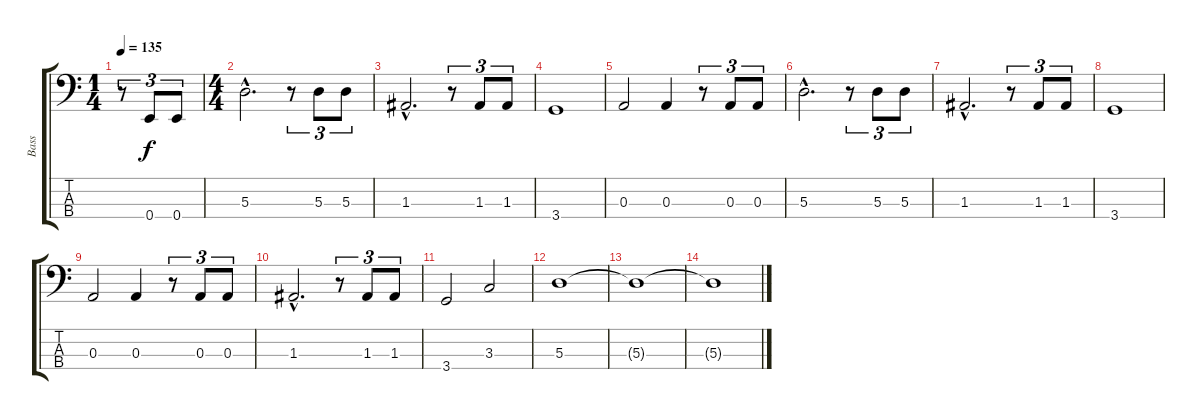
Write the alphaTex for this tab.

\track ("Bass" "Bass") {instrument electricbasspick}
\staff {score tabs}
\tuning (G2 D2 A1 E1) {hide}
\ts (1 4)
\tempo 135
\clef f4
\ks c
r.8{tu (3 2) dy f instrument electricbasspick} 0.4.8{tu (3 2)} 0.4.8{tu (3 2)} |
\ts (4 4)
5.3{hac}.2{d} r.8{tu (3 2)} 5.3.8{tu (3 2)} 5.3.8{tu (3 2)} |
1.3{hac}.2{d} r.8{tu (3 2)} 1.3.8{tu (3 2)} 1.3.8{tu (3 2)} |
3.4.1 |
0.3.2 0.3.4 r.8{tu (3 2)} 0.3.8{tu (3 2)} 0.3.8{tu (3 2)} |
5.3{hac}.2{d} r.8{tu (3 2)} 5.3.8{tu (3 2)} 5.3.8{tu (3 2)} |
1.3{hac}.2{d} r.8{tu (3 2)} 1.3.8{tu (3 2)} 1.3.8{tu (3 2)} |
3.4.1 |
0.3.2 0.3.4 r.8{tu (3 2)} 0.3.8{tu (3 2)} 0.3.8{tu (3 2)} |
1.3{hac}.2{d} r.8{tu (3 2)} 1.3.8{tu (3 2)} 1.3.8{tu (3 2)} |
3.4.2 3.3.2 |
5.3.1 |
5.3{t}.1 |
5.3{t}.1
